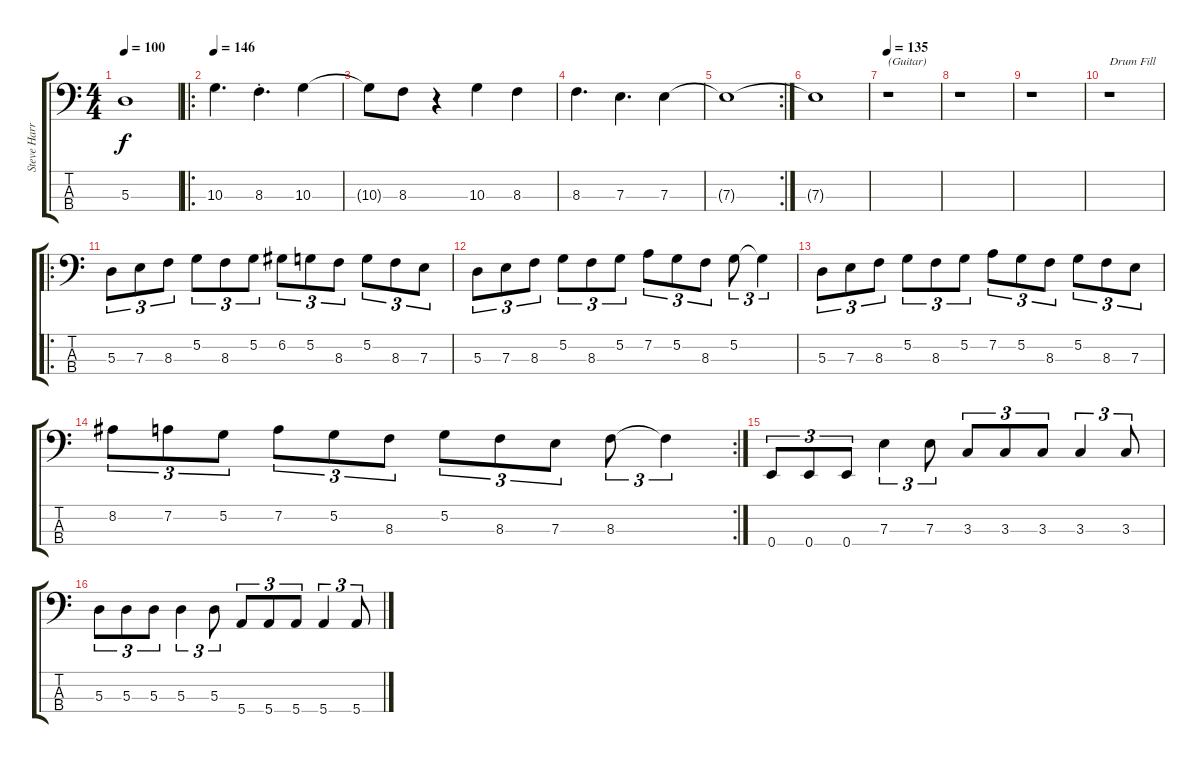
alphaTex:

\track ("Steve Harris Bass Guitar" "Steve Harr") {instrument electricbassfinger}
\staff {score tabs}
\tuning (G2 D2 A1 E1) {hide}
\ts (4 4)
\tempo 100
\clef f4
\ks c
5.3{t}.1{dy f} |
\ro
\tempo 146
10.3.4{d} 8.3{st}.4{d} 10.3.4 |
10.3{t}.8 8.3.8 r.4 10.3.4 8.3.4 |
8.3.4{d} 7.3.4{d} 7.3.4 |
\rc 2
7.3{t}.1 |
7.3{t}.1 |
\tempo 135
r.1{txt "(Guitar)"} |
r.1 |
r.1 |
r.1{txt "Drum Fill"} |
\ro
5.3.8{tu (3 2)} 7.3.8{tu (3 2)} 8.3.8{tu (3 2)} 5.2.8{tu (3 2)} 8.3.8{tu (3 2)} 5.2.8{tu (3 2)} 6.2.8{tu (3 2)} 5.2.8{tu (3 2)} 8.3.8{tu (3 2)} 5.2.8{tu (3 2)} 8.3.8{tu (3 2)} 7.3.8{tu (3 2)} |
5.3.8{tu (3 2)} 7.3.8{tu (3 2)} 8.3.8{tu (3 2)} 5.2.8{tu (3 2)} 8.3.8{tu (3 2)} 5.2.8{tu (3 2)} 7.2.8{tu (3 2)} 5.2.8{tu (3 2)} 8.3.8{tu (3 2)} 5.2.8{tu (3 2)} 5.2{t}.4{tu (3 2)} |
5.3.8{tu (3 2)} 7.3.8{tu (3 2)} 8.3.8{tu (3 2)} 5.2.8{tu (3 2)} 8.3.8{tu (3 2)} 5.2.8{tu (3 2)} 7.2.8{tu (3 2)} 5.2.8{tu (3 2)} 8.3.8{tu (3 2)} 5.2.8{tu (3 2)} 8.3.8{tu (3 2)} 7.3.8{tu (3 2)} |
\rc 2
8.2.8{tu (3 2)} 7.2.8{tu (3 2)} 5.2.8{tu (3 2)} 7.2.8{tu (3 2)} 5.2.8{tu (3 2)} 8.3.8{tu (3 2)} 5.2.8{tu (3 2)} 8.3.8{tu (3 2)} 7.3.8{tu (3 2)} 8.3.8{tu (3 2)} 8.3{t}.4{tu (3 2)} |
0.4.8{tu (3 2)} 0.4.8{tu (3 2)} 0.4.8{tu (3 2)} 7.3.4{tu (3 2)} 7.3.8{tu (3 2)} 3.3.8{tu (3 2)} 3.3.8{tu (3 2)} 3.3.8{tu (3 2)} 3.3.4{tu (3 2)} 3.3.8{tu (3 2)} |
5.3.8{tu (3 2)} 5.3.8{tu (3 2)} 5.3.8{tu (3 2)} 5.3.4{tu (3 2)} 5.3.8{tu (3 2)} 5.4.8{tu (3 2)} 5.4.8{tu (3 2)} 5.4.8{tu (3 2)} 5.4.4{tu (3 2)} 5.4.8{tu (3 2)}
